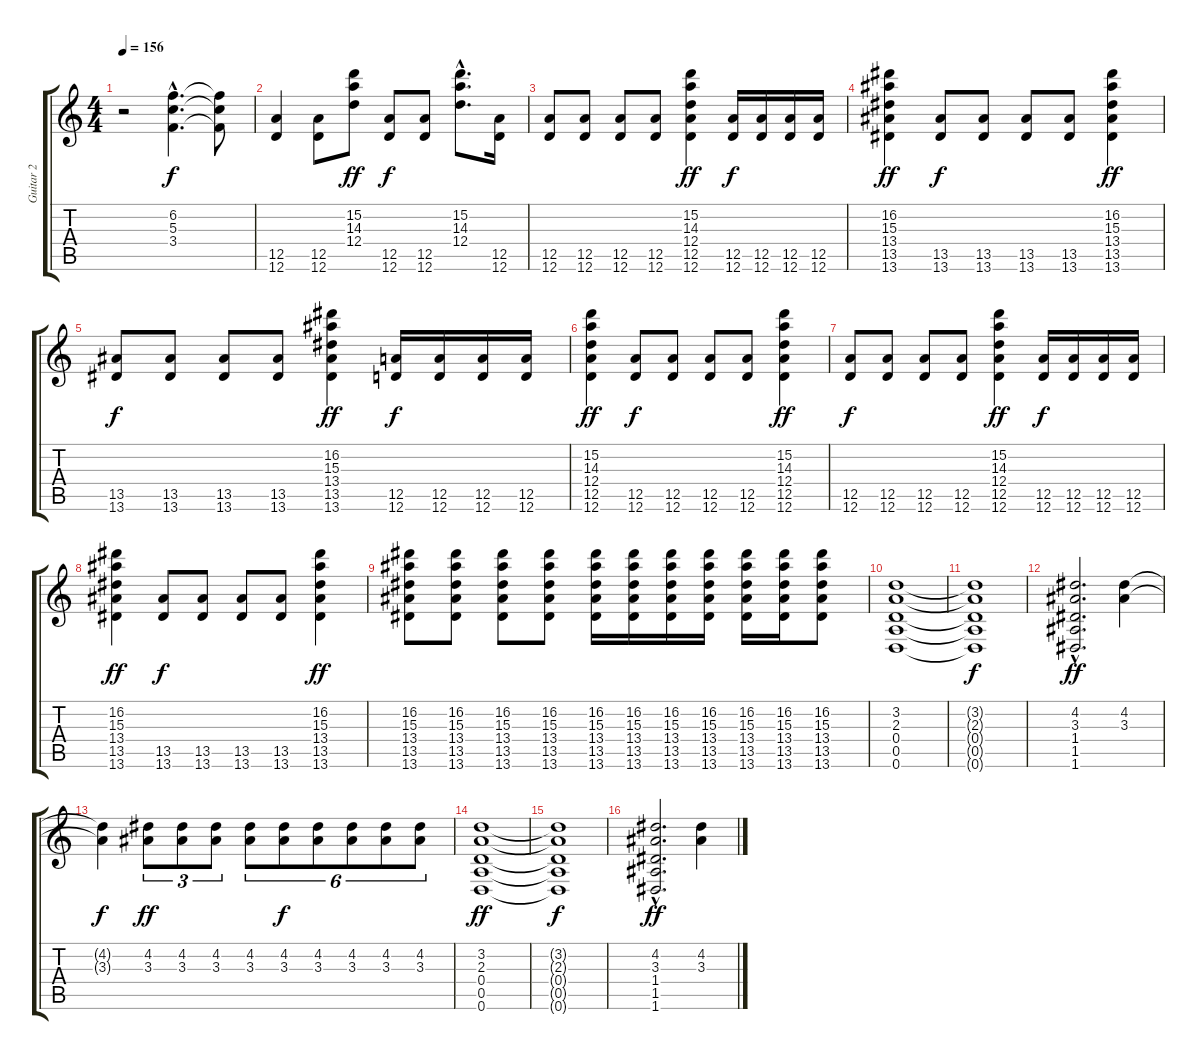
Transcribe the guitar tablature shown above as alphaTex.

\track ("Guitar 2             " "Guitar 2  ") {instrument distortionguitar}
\staff {score tabs}
\tuning (E4 B3 G3 D3 A2 D2) {hide}
\ts (4 4)
\tempo 156
\clef g2
\ks c
r.2{dy ff} (6.2{hac} 5.3{hac} 3.4{hac}).4{d dy f} (6.2{t} 5.3{t} 3.4{t}).8 |
(12.5 12.6).4 (12.5 12.6).8 (15.2 14.3 12.4).8{dy ff} (12.5 12.6).8{dy f} (12.5 12.6).8 (15.2{hac} 14.3{hac} 12.4{hac}).8{d} (12.5 12.6).16 |
(12.5 12.6).8 (12.5 12.6).8 (12.5 12.6).8 (12.5 12.6).8 (15.2 14.3 12.4 12.5 12.6).4{dy ff} (12.5 12.6).16{dy f} (12.5 12.6).16 (12.5 12.6).16 (12.5 12.6).16 |
(16.2 15.3 13.4 13.5 13.6).4{dy ff} (13.5 13.6).8{dy f} (13.5 13.6).8 (13.5 13.6).8 (13.5 13.6).8 (16.2 15.3 13.4 13.5 13.6).4{dy ff} |
(13.5 13.6).8{dy f} (13.5 13.6).8 (13.5 13.6).8 (13.5 13.6).8 (16.2 15.3 13.4 13.5 13.6).4{dy ff} (12.5 12.6).16{dy f} (12.5 12.6).16 (12.5 12.6).16 (12.5 12.6).16 |
(15.2 14.3 12.4 12.5 12.6).4{dy ff} (12.5 12.6).8{dy f} (12.5 12.6).8 (12.5 12.6).8 (12.5 12.6).8 (15.2 14.3 12.4 12.5 12.6).4{dy ff} |
(12.5 12.6).8{dy f} (12.5 12.6).8 (12.5 12.6).8 (12.5 12.6).8 (15.2 14.3 12.4 12.5 12.6).4{dy ff} (12.5 12.6).16{dy f} (12.5 12.6).16 (12.5 12.6).16 (12.5 12.6).16 |
(16.2 15.3 13.4 13.5 13.6).4{dy ff} (13.5 13.6).8{dy f} (13.5 13.6).8 (13.5 13.6).8 (13.5 13.6).8 (16.2 15.3 13.4 13.5 13.6).4{dy ff} |
(16.2 15.3 13.4 13.5 13.6).8 (16.2 15.3 13.4 13.5 13.6).8 (16.2 15.3 13.4 13.5 13.6).8 (16.2 15.3 13.4 13.5 13.6).8 (16.2 15.3 13.4 13.5 13.6).16 (16.2 15.3 13.4 13.5 13.6).16 (16.2 15.3 13.4 13.5 13.6).16 (16.2 15.3 13.4 13.5 13.6).16 (16.2 15.3 13.4 13.5 13.6).16 (16.2 15.3 13.4 13.5 13.6).16 (16.2 15.3 13.4 13.5 13.6).8 |
(3.2 2.3 0.4 0.5 0.6).1 |
(3.2{t} 2.3{t} 0.4{t} 0.5{t} 0.6{t}).1{dy f} |
(4.2{hac} 3.3{hac} 1.4 1.5 1.6{hac}).2{d dy ff} (4.2 3.3).4 |
(4.2{t} 3.3{t}).4{dy f} (4.2 3.3).8{tu (3 2) dy ff} (4.2 3.3).8{tu (3 2)} (4.2 3.3).8{tu (3 2)} (4.2 3.3).8{tu (6 4)} (4.2 3.3).8{tu (6 4) dy f} (4.2 3.3).8{tu (6 4)} (4.2 3.3).8{tu (6 4)} (4.2 3.3).8{tu (6 4)} (4.2 3.3).8{tu (6 4)} |
(3.2 2.3 0.4 0.5 0.6).1{dy ff} |
(3.2{t} 2.3{t} 0.4{t} 0.5{t} 0.6{t}).1{dy f} |
(4.2{hac} 3.3{hac} 1.4 1.5 1.6{hac}).2{d dy ff} (4.2 3.3).4
